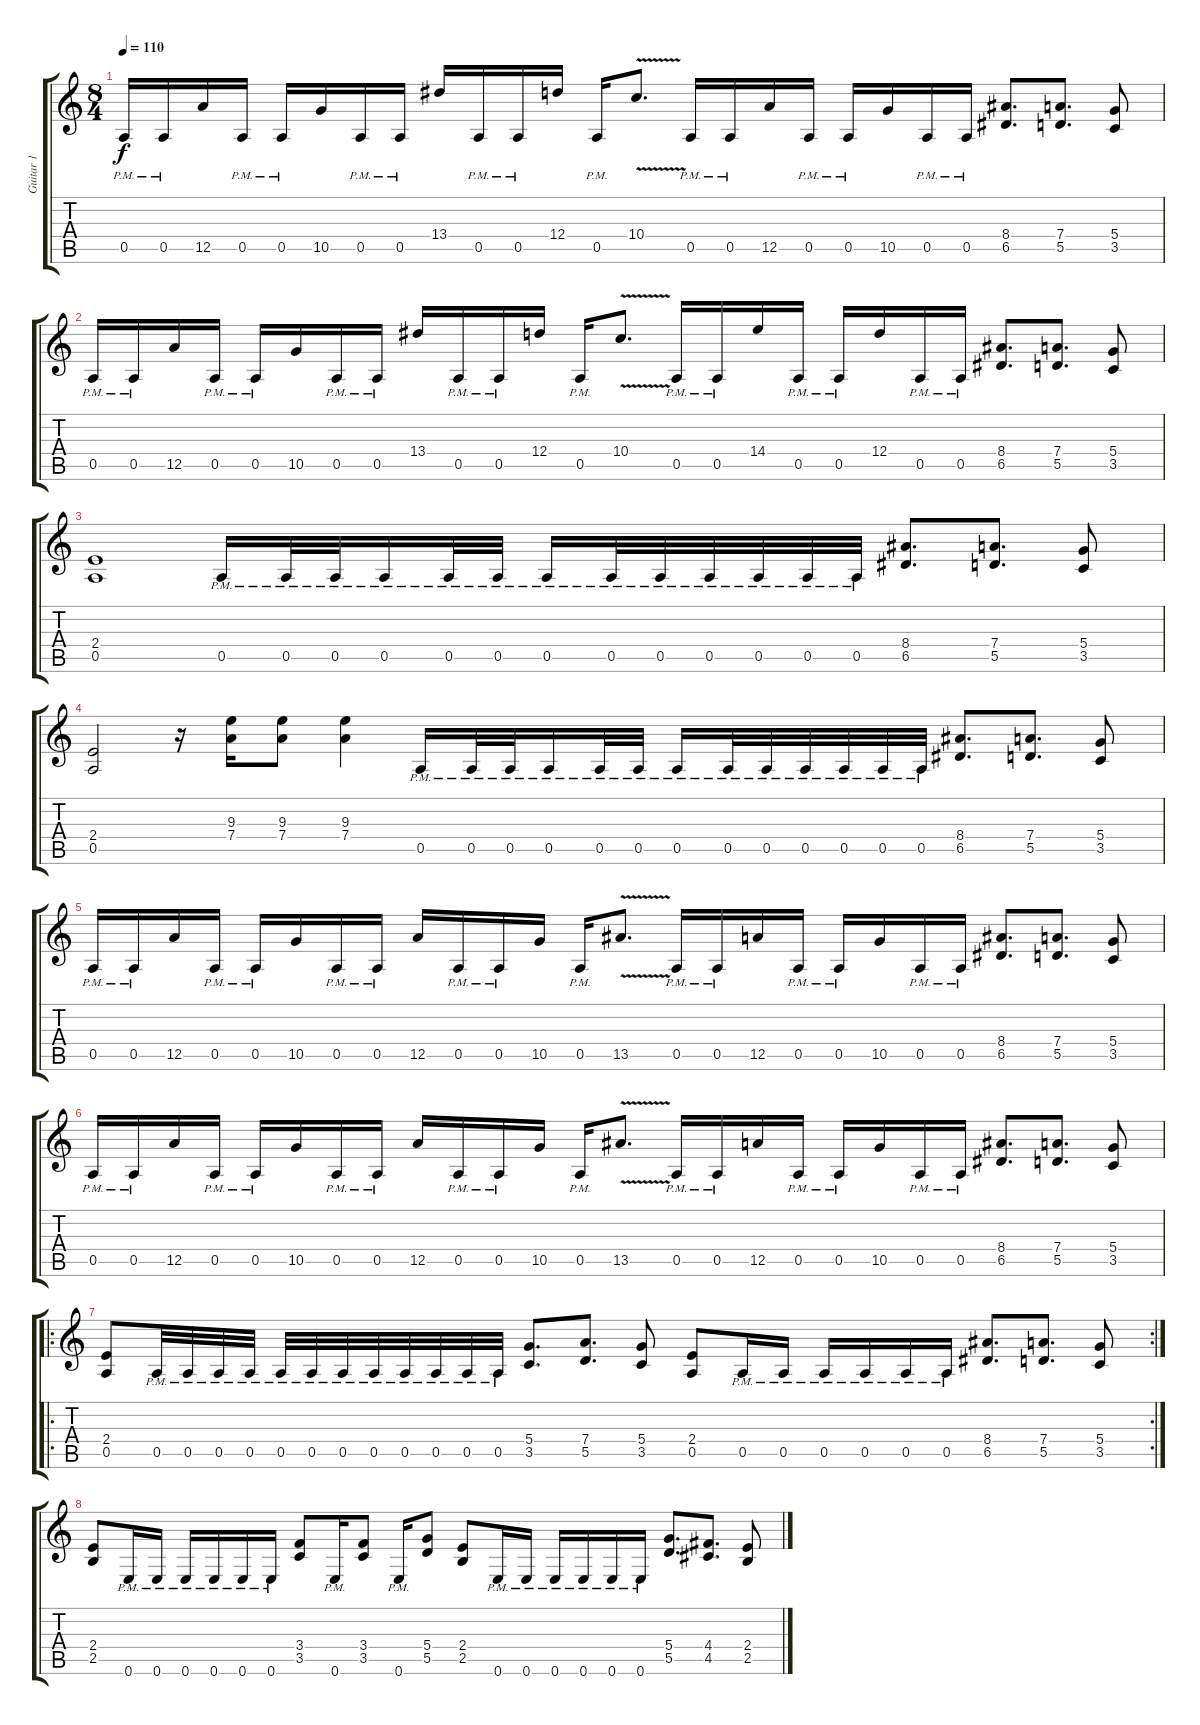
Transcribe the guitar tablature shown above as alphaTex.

\track ("Guitar 1" "Guitar 1") {instrument overdrivenguitar}
\staff {score tabs}
\tuning (E4 B3 G3 D3 A2 E2) {hide}
\ts (8 4)
\tempo 110
\clef g2
\ks c
0.5{pm}.16{dy f} 0.5{pm}.16 12.5.16 0.5{pm}.16 0.5{pm}.16 10.5.16 0.5{pm}.16 0.5{pm}.16 13.4.16 0.5{pm}.16 0.5{pm}.16 12.4.16 0.5{pm}.16 10.4{v}.8{d} 0.5{pm}.16 0.5{pm}.16 12.5.16 0.5{pm}.16 0.5{pm}.16 10.5.16 0.5{pm}.16 0.5{pm}.16 (8.4 6.5).8{d} (7.4 5.5).8{d} (5.4 3.5).8 |
0.5{pm}.16 0.5{pm}.16 12.5.16 0.5{pm}.16 0.5{pm}.16 10.5.16 0.5{pm}.16 0.5{pm}.16 13.4.16 0.5{pm}.16 0.5{pm}.16 12.4.16 0.5{pm}.16 10.4{v}.8{d} 0.5{pm}.16 0.5{pm}.16 14.4.16 0.5{pm}.16 0.5{pm}.16 12.4.16 0.5{pm}.16 0.5{pm}.16 (8.4 6.5).8{d} (7.4 5.5).8{d} (5.4 3.5).8 |
(2.4 0.5).1 0.5{pm}.16 0.5{pm}.32 0.5{pm}.32 0.5{pm}.16 0.5{pm}.32 0.5{pm}.32 0.5{pm}.16 0.5{pm}.32 0.5{pm}.32 0.5{pm}.32 0.5{pm}.32 0.5{pm}.32 0.5{pm}.32 (8.4 6.5).8{d} (7.4 5.5).8{d} (5.4 3.5).8 |
(2.4 0.5).2 r.16 (9.3 7.4).16 (9.3 7.4).8 (9.3 7.4).4 0.5{pm}.16 0.5{pm}.32 0.5{pm}.32 0.5{pm}.16 0.5{pm}.32 0.5{pm}.32 0.5{pm}.16 0.5{pm}.32 0.5{pm}.32 0.5{pm}.32 0.5{pm}.32 0.5{pm}.32 0.5{pm}.32 (8.4 6.5).8{d} (7.4 5.5).8{d} (5.4 3.5).8 |
0.5{pm}.16 0.5{pm}.16 12.5.16 0.5{pm}.16 0.5{pm}.16 10.5.16 0.5{pm}.16 0.5{pm}.16 12.5.16 0.5{pm}.16 0.5{pm}.16 10.5.16 0.5{pm}.16 13.5{v}.8{d} 0.5{pm}.16 0.5{pm}.16 12.5.16 0.5{pm}.16 0.5{pm}.16 10.5.16 0.5{pm}.16 0.5{pm}.16 (8.4 6.5).8{d} (7.4 5.5).8{d} (5.4 3.5).8 |
0.5{pm}.16 0.5{pm}.16 12.5.16 0.5{pm}.16 0.5{pm}.16 10.5.16 0.5{pm}.16 0.5{pm}.16 12.5.16 0.5{pm}.16 0.5{pm}.16 10.5.16 0.5{pm}.16 13.5{v}.8{d} 0.5{pm}.16 0.5{pm}.16 12.5.16 0.5{pm}.16 0.5{pm}.16 10.5.16 0.5{pm}.16 0.5{pm}.16 (8.4 6.5).8{d} (7.4 5.5).8{d} (5.4 3.5).8 |
\ro
\rc 2
(2.4 0.5).8 0.5{pm}.32 0.5{pm}.32 0.5{pm}.32 0.5{pm}.32 0.5{pm}.32 0.5{pm}.32 0.5{pm}.32 0.5{pm}.32 0.5{pm}.32 0.5{pm}.32 0.5{pm}.32 0.5{pm}.32 (5.4 3.5).8{d} (7.4 5.5).8{d} (5.4 3.5).8 (2.4 0.5).8 0.5{pm}.16 0.5{pm}.16 0.5{pm}.16 0.5{pm}.16 0.5{pm}.16 0.5{pm}.16 (8.4 6.5).8{d} (7.4 5.5).8{d} (5.4 3.5).8 |
(2.4 2.5).8 0.6{pm}.16 0.6{pm}.16 0.6{pm}.16 0.6{pm}.16 0.6{pm}.16 0.6{pm}.16 (3.4 3.5).8 0.6{pm}.16 (3.4 3.5).8 0.6{pm}.16 (5.4 5.5).8 (2.4 2.5).8 0.6{pm}.16 0.6{pm}.16 0.6{pm}.16 0.6{pm}.16 0.6{pm}.16 0.6{pm}.16 (5.4 5.5).8{d} (4.4 4.5).8{d} (2.4 2.5).8
